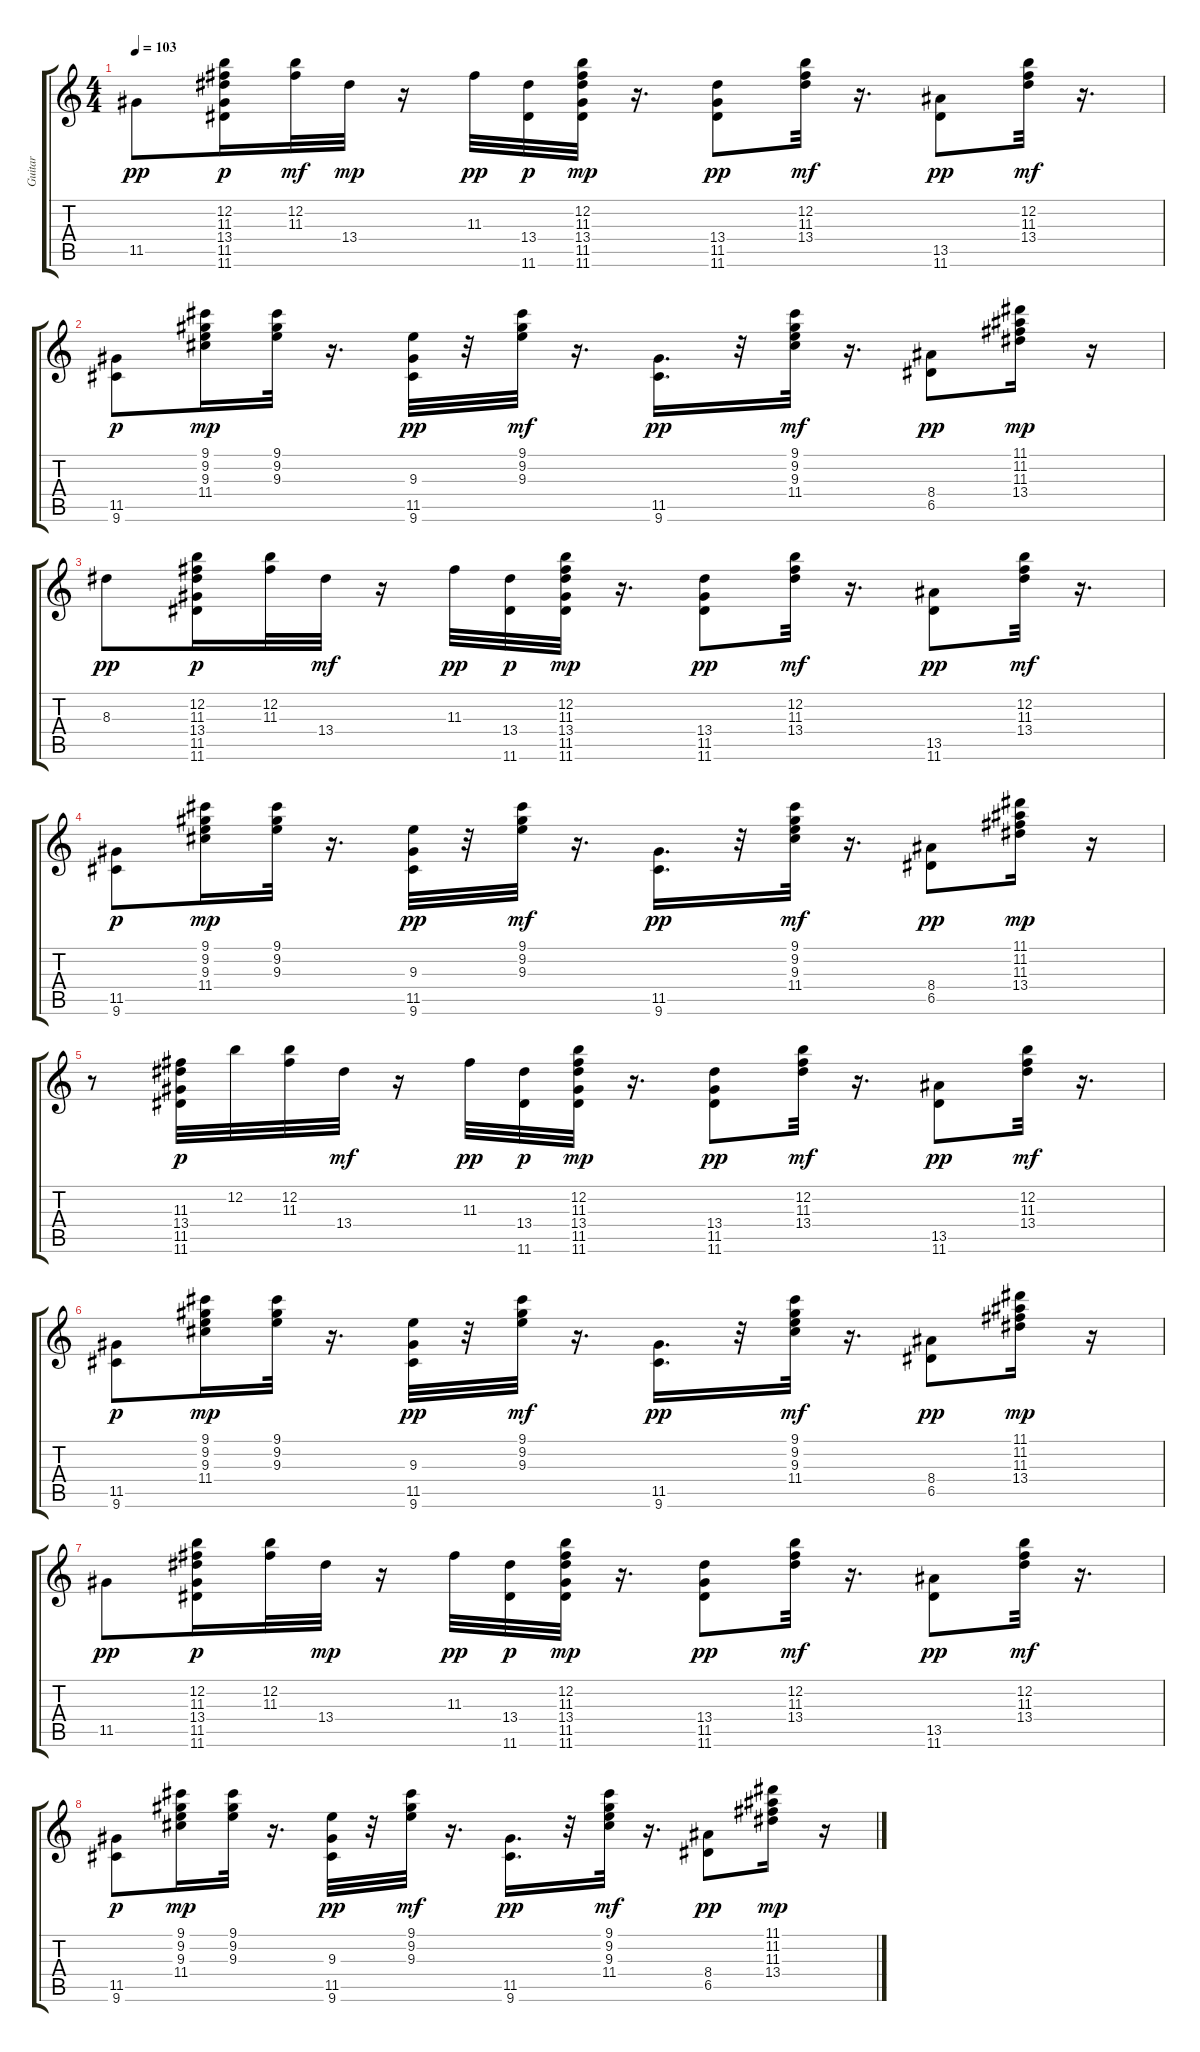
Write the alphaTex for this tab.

\track ("Guitar" "Guitar") {instrument acousticguitarsteel}
\staff {score tabs}
\tuning (E4 B3 G3 D3 A2 E2) {hide}
\ts (4 4)
\tempo 103
\clef g2
\ks c
11.5.8{dy pp} (12.2 11.3 13.4 11.5 11.6).16{dy p} (12.2 11.3).32{dy mf} 13.4.32{dy mp} r.16 11.3.32{dy pp} (13.4 11.6).32{dy p} (12.2 11.3 13.4 11.5 11.6).32{dy mp} r.16{d} (13.4 11.5 11.6).8{dy pp} (12.2 11.3 13.4).32{dy mf} r.16{d} (13.5 11.6).8{dy pp} (12.2 11.3 13.4).32{dy mf} r.16{d} |
(11.5 9.6).8{dy p} (9.1 9.2 9.3 11.4).16{dy mp} (9.1 9.2 9.3).32 r.16{d} (9.3 11.5 9.6).32{dy pp} r.32 (9.1 9.2 9.3).32{dy mf} r.16{d} (11.5 9.6).16{d dy pp} r.32 (9.1 9.2 9.3 11.4).32{dy mf} r.16{d} (8.4 6.5).8{dy pp} (11.1 11.2 11.3 13.4).16{dy mp} r.16 |
8.3.8{dy pp} (12.2 11.3 13.4 11.5 11.6).16{dy p} (12.2 11.3).32 13.4.32{dy mf} r.16 11.3.32{dy pp} (13.4 11.6).32{dy p} (12.2 11.3 13.4 11.5 11.6).32{dy mp} r.16{d} (13.4 11.5 11.6).8{dy pp} (12.2 11.3 13.4).32{dy mf} r.16{d} (13.5 11.6).8{dy pp} (12.2 11.3 13.4).32{dy mf} r.16{d} |
(11.5 9.6).8{dy p} (9.1 9.2 9.3 11.4).16{dy mp} (9.1 9.2 9.3).32 r.16{d} (9.3 11.5 9.6).32{dy pp} r.32 (9.1 9.2 9.3).32{dy mf} r.16{d} (11.5 9.6).16{d dy pp} r.32 (9.1 9.2 9.3 11.4).32{dy mf} r.16{d} (8.4 6.5).8{dy pp} (11.1 11.2 11.3 13.4).16{dy mp} r.16 |
r.8 (11.3 13.4 11.5 11.6).32{dy p} 12.2.32 (12.2 11.3).32 13.4.32{dy mf} r.16 11.3.32{dy pp} (13.4 11.6).32{dy p} (12.2 11.3 13.4 11.5 11.6).32{dy mp} r.16{d} (13.4 11.5 11.6).8{dy pp} (12.2 11.3 13.4).32{dy mf} r.16{d} (13.5 11.6).8{dy pp} (12.2 11.3 13.4).32{dy mf} r.16{d} |
(11.5 9.6).8{dy p} (9.1 9.2 9.3 11.4).16{dy mp} (9.1 9.2 9.3).32 r.16{d} (9.3 11.5 9.6).32{dy pp} r.32 (9.1 9.2 9.3).32{dy mf} r.16{d} (11.5 9.6).16{d dy pp} r.32 (9.1 9.2 9.3 11.4).32{dy mf} r.16{d} (8.4 6.5).8{dy pp} (11.1 11.2 11.3 13.4).16{dy mp} r.16 |
11.5.8{dy pp} (12.2 11.3 13.4 11.5 11.6).16{dy p} (12.2 11.3).32 13.4.32{dy mp} r.16 11.3.32{dy pp} (13.4 11.6).32{dy p} (12.2 11.3 13.4 11.5 11.6).32{dy mp} r.16{d} (13.4 11.5 11.6).8{dy pp} (12.2 11.3 13.4).32{dy mf} r.16{d} (13.5 11.6).8{dy pp} (12.2 11.3 13.4).32{dy mf} r.16{d} |
(11.5 9.6).8{dy p} (9.1 9.2 9.3 11.4).16{dy mp} (9.1 9.2 9.3).32 r.16{d} (9.3 11.5 9.6).32{dy pp} r.32 (9.1 9.2 9.3).32{dy mf} r.16{d} (11.5 9.6).16{d dy pp} r.32 (9.1 9.2 9.3 11.4).32{dy mf} r.16{d} (8.4 6.5).8{dy pp} (11.1 11.2 11.3 13.4).16{dy mp} r.16
